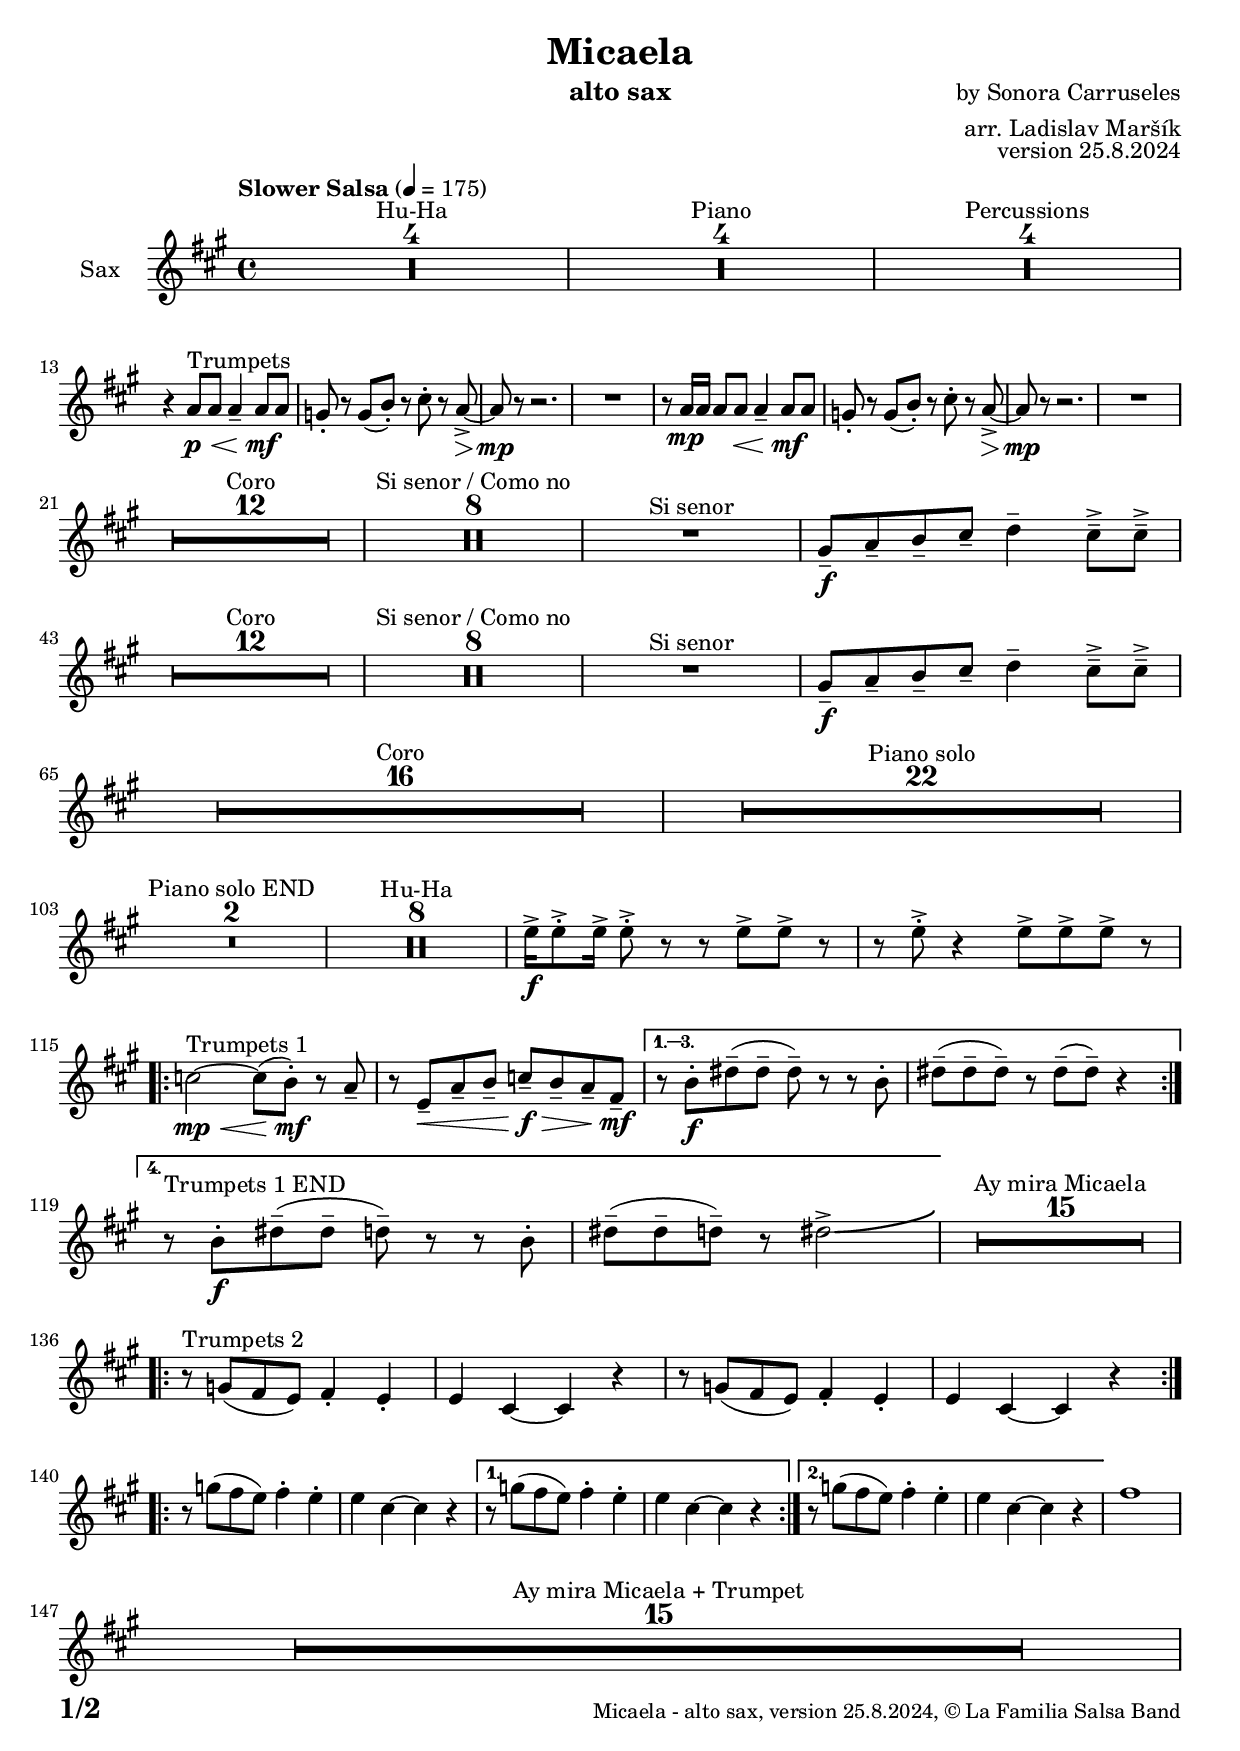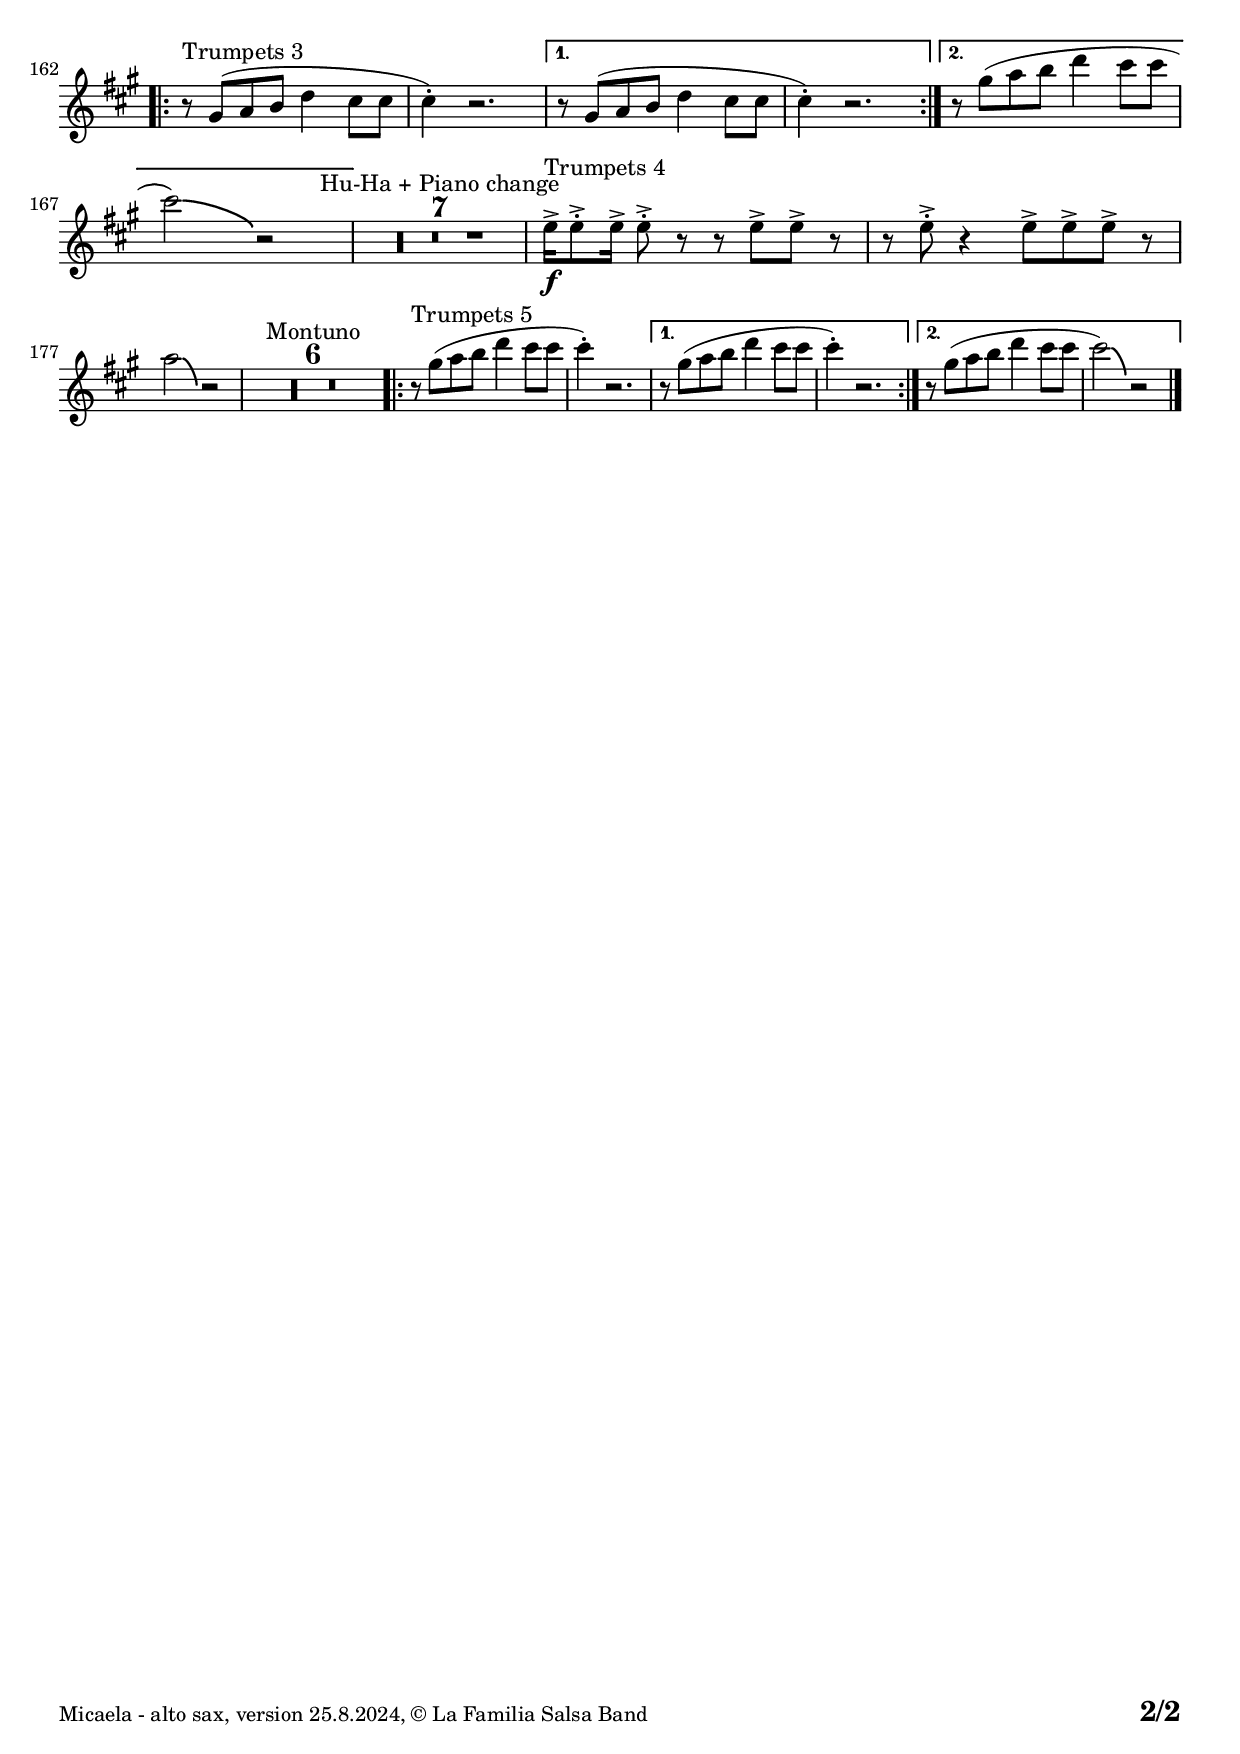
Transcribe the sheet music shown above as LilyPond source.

\version "2.24.4"

% Sheet revision 2022_09

\header {
  title = "Micaela"
  instrument = "alto sax"
  composer = "by Sonora Carruseles"
  arranger = "arr. Ladislav Maršík"
  opus = "version 25.8.2024"
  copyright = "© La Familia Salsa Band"
}

inst =
#(define-music-function
  (string)
  (string?)
  #{ <>^\markup \abs-fontsize #16 \bold \box #string #})

makePercent = #(define-music-function (note) (ly:music?)
                 (make-music 'PercentEvent 'length (ly:music-length note)))

#(define (test-stencil grob text)
   (let* ((orig (ly:grob-original grob))
          (siblings (ly:spanner-broken-into orig)) ; have we been split?
          (refp (ly:grob-system grob))
          (left-bound (ly:spanner-bound grob LEFT))
          (right-bound (ly:spanner-bound grob RIGHT))
          (elts-L (ly:grob-array->list (ly:grob-object left-bound 'elements)))
          (elts-R (ly:grob-array->list (ly:grob-object right-bound 'elements)))
          (break-alignment-L
           (filter
            (lambda (elt) (grob::has-interface elt 'break-alignment-interface))
            elts-L))
          (break-alignment-R
           (filter
            (lambda (elt) (grob::has-interface elt 'break-alignment-interface))
            elts-R))
          (break-alignment-L-ext (ly:grob-extent (car break-alignment-L) refp X))
          (break-alignment-R-ext (ly:grob-extent (car break-alignment-R) refp X))
          (num
           (markup text))
          (num
           (if (or (null? siblings)
                   (eq? grob (car siblings)))
               num
               (make-parenthesize-markup num)))
          (num (grob-interpret-markup grob num))
          (num-stil-ext-X (ly:stencil-extent num X))
          (num-stil-ext-Y (ly:stencil-extent num Y))
          (num (ly:stencil-aligned-to num X CENTER))
          (num
           (ly:stencil-translate-axis
            num
            (+ (interval-length break-alignment-L-ext)
               (* 0.5
                  (- (car break-alignment-R-ext)
                     (cdr break-alignment-L-ext))))
            X))
          (bracket-L
           (markup
            #:path
            0.1 ; line-thickness
            `((moveto 0.5 ,(* 0.5 (interval-length num-stil-ext-Y)))
              (lineto ,(* 0.5
                          (- (car break-alignment-R-ext)
                             (cdr break-alignment-L-ext)
                             (interval-length num-stil-ext-X)))
                      ,(* 0.5 (interval-length num-stil-ext-Y)))
              (closepath)
              (rlineto 0.0
                       ,(if (or (null? siblings) (eq? grob (car siblings)))
                            -1.0 0.0)))))
          (bracket-R
           (markup
            #:path
            0.1
            `((moveto ,(* 0.5
                          (- (car break-alignment-R-ext)
                             (cdr break-alignment-L-ext)
                             (interval-length num-stil-ext-X)))
                      ,(* 0.5 (interval-length num-stil-ext-Y)))
              (lineto 0.5
                      ,(* 0.5 (interval-length num-stil-ext-Y)))
              (closepath)
              (rlineto 0.0
                       ,(if (or (null? siblings) (eq? grob (last siblings)))
                            -1.0 0.0)))))
          (bracket-L (grob-interpret-markup grob bracket-L))
          (bracket-R (grob-interpret-markup grob bracket-R))
          (num (ly:stencil-combine-at-edge num X LEFT bracket-L 0.4))
          (num (ly:stencil-combine-at-edge num X RIGHT bracket-R 0.4)))
     num))

#(define-public (Measure_attached_spanner_engraver context)
   (let ((span '())
         (finished '())
         (event-start '())
         (event-stop '()))
     (make-engraver
      (listeners ((measure-counter-event engraver event)
                  (if (= START (ly:event-property event 'span-direction))
                      (set! event-start event)
                      (set! event-stop event))))
      ((process-music trans)
       (if (ly:stream-event? event-stop)
           (if (null? span)
               (ly:warning "You're trying to end a measure-attached spanner but you haven't started one.")
               (begin (set! finished span)
                 (ly:engraver-announce-end-grob trans finished event-start)
                 (set! span '())
                 (set! event-stop '()))))
       (if (ly:stream-event? event-start)
           (begin (set! span (ly:engraver-make-grob trans 'MeasureCounter event-start))
             (set! event-start '()))))
      ((stop-translation-timestep trans)
       (if (and (ly:spanner? span)
                (null? (ly:spanner-bound span LEFT))
                (moment<=? (ly:context-property context 'measurePosition) ZERO-MOMENT))
           (ly:spanner-set-bound! span LEFT
                                  (ly:context-property context 'currentCommandColumn)))
       (if (and (ly:spanner? finished)
                (moment<=? (ly:context-property context 'measurePosition) ZERO-MOMENT))
           (begin
            (if (null? (ly:spanner-bound finished RIGHT))
                (ly:spanner-set-bound! finished RIGHT
                                       (ly:context-property context 'currentCommandColumn)))
            (set! finished '())
            (set! event-start '())
            (set! event-stop '()))))
      ((finalize trans)
       (if (ly:spanner? finished)
           (begin
            (if (null? (ly:spanner-bound finished RIGHT))
                (set! (ly:spanner-bound finished RIGHT)
                      (ly:context-property context 'currentCommandColumn)))
            (set! finished '())))
       (if (ly:spanner? span)
           (begin
            (ly:warning "I think there's a dangling measure-attached spanner :-(")
            (ly:grob-suicide! span)
            (set! span '())))))))

\layout {
  \context {
    \Staff
    \consists #Measure_attached_spanner_engraver
    \override MeasureCounter.font-encoding = #'latin1
    \override MeasureCounter.font-size = 0
    \override MeasureCounter.outside-staff-padding = 2
    \override MeasureCounter.outside-staff-horizontal-padding = #0
  }
}

repeatBracket = #(define-music-function
                  (parser location N note)
                  (number? ly:music?)
                  #{
                    \override Staff.MeasureCounter.stencil =
                    #(lambda (grob) (test-stencil grob #{ #(string-append(number->string N) "x") #} ))
                    \startMeasureCount
                    \repeat volta #N { $note }
                    \stopMeasureCount
                  #}
                  )

AltoSax = \new Voice
\transpose c a'
\relative c  {
    \set Staff.instrumentName = \markup {
        \center-align { "Sax" }
    }
    
      \clef treble
  \key c \major
  \time 4/4
  \tempo "Slower Salsa" 4 = 175
    	
    \set Score.skipBars = ##t R1*4 ^\markup { "Hu-Ha" }
    
    \set Score.skipBars = ##t R1*4 ^\markup { "Piano" }
    
    \set Score.skipBars = ##t R1*4 ^\markup { "Percussions" } \break

    r4 c8 ^\markup { "Trumpets" } \p \< c c4 \tenuto c8 \! \mf c |
    bes8 -. r bes ( d -. ) r e -. r c \> \accent ~ |
    c8 \mp r r2. |
    R1 |
    r8 c16 \mp c c8 c  \< c4 \tenuto c8 \! \mf c |
    bes8 -. r bes ( d -. ) r e -. r c \> \accent ~ |
    c8 \mp r r2. |
    R1 | \break
    
    \set Score.skipBars = ##t R1*12 ^\markup { "Coro" }
    
    \set Score.skipBars = ##t R1*8 ^\markup { "Si senor / Como no" }

    R1 ^\markup { "Si senor" } 
    
    b8 \f \tenuto c \tenuto d \tenuto e \tenuto f4 \tenuto e8 \tenuto \accent e \tenuto \accent \break
    
    \set Score.skipBars = ##t R1*12 ^\markup { "Coro" }
    
    \set Score.skipBars = ##t R1*8 ^\markup { "Si senor / Como no" }
    
    R1 ^\markup { "Si senor" } 
    
    b8 \f \tenuto c \tenuto d \tenuto e \tenuto f4 \tenuto e8 \tenuto \accent e \tenuto \accent \break
    
    \set Score.skipBars = ##t R1*16 ^\markup { "Coro" }
    
    \set Score.skipBars = ##t R1*22 ^\markup { "Piano solo" } \break
    
    \set Score.skipBars = ##t R1*2 ^\markup { "Piano solo END" }
    
    \set Score.skipBars = ##t R1*8 ^\markup { "Hu-Ha" }
    
    g16 \f \accent g8 \accent -. g16 \accent g8 \accent -. r r g \accent g \accent r |
    r g8 \accent -. r4 g8 \accent g8 \accent g8 \accent r |  \break
    
    \repeat volta 4 {
        es2 ^\markup { "Trumpets 1" } \mp \< ~ es8 ( d -. \mf  ) r c \tenuto |
        r g \< \tenuto c \tenuto d \tenuto es \f \> \tenuto d \tenuto c \tenuto a \mf \tenuto |
    }
        \alternative { 
          {
            r8 d -. \f fis \tenuto ( fis \tenuto fis \tenuto ) r r d -. |
            fis \tenuto ( fis \tenuto fis \tenuto ) r fis \tenuto ( fis \tenuto ) r4 |  \break
          }
          {
            r8 ^\markup { "Trumpets 1 END" } d -. \f fis \tenuto ( fis \tenuto f \tenuto ) r r d -. |
            fis \tenuto ( fis \tenuto f \tenuto ) r fis2 \accent \bendAfter #4  |
          }
        } 
    
    \set Score.skipBars = ##t R1*15 ^\markup { "Ay mira Micaela" } \break
    
    \repeat volta 2 { r8 ^\markup { "Trumpets 2" } bes, ( a g ) a4 -. g4 -. |
        g e ~ e r |
        r8 bes' ( a g  ) a4 -. g4 -. |
        g e ~ e r |
    } \break

    \repeat volta 2 { r8 bes'' ( a g ) a4 -. g4 -. |
        g e ~ e r |
    }
    \alternative {
        {
        r8 bes' ( a g  ) a4 -. g4 -. |
        g e ~ e r |
        }
        {
        r8 bes' ( a g  ) a4 -. g4 -. |
        g e ~ e r |
        }
    }
    a1 |  \break
    
    \set Score.skipBars = ##t R1*15 ^\markup { "Ay mira Micaela + Trumpet" } \break
    
    \repeat volta 2 { 
        r8 ^\markup { "Trumpets 3" } b, ( c d f4 e8 e |
        e4 -. ) r2. |
    }
    \alternative {
    {    r8 b ( c d f4 e8 e |
        e4 -. ) r2. |
    }
    {    r8 b' ( c d f4 e8 e | \break
     e2 ) \bendAfter #-5 r2 |
    }
    }
    
    \set Score.skipBars = ##t R1*7 ^\markup { "Hu-Ha + Piano change" }
    
    g,16 ^\markup { "Trumpets 4" }  \f \accent g8 \accent -. g16 \accent g8 \accent -. r r g \accent g \accent r |
    r g8 \accent -. r4 g8 \accent g8 \accent g8 \accent r |  \break
    c2 \bendAfter #-5 r2 |
    
    
    \set Score.skipBars = ##t R1*6 ^\markup { "Montuno" }
    
    \repeat volta 2 { 
        r8 ^\markup { "Trumpets 5" } b ( c d f4 e8 e |
        e4 -. ) r2. |
    }
    \alternative {
    {
          r8 b ( c d f4 e8 e |
        e4 -. ) r2. |
    }
    {
          r8 b ( c d f4 e8 e |
    e2 ) \bendAfter #-5 r2 |
    }
    }
    
  \label #'lastPage
    \bar "|."
}

\score {
  \compressMMRests \new Staff \with {
    \consists "Volta_engraver"
  }
  {
    \AltoSax
  }
  \layout {
    \context {
      \Score
      \remove "Volta_engraver"
    }
  }
}

\paper {
  system-system-spacing =
  #'((basic-distance . 14)
     (minimum-distance . 10)
     (padding . 1)
     (stretchability . 60))
  between-system-padding = #2
  bottom-margin = 5\mm

  print-page-number = ##t
  print-first-page-number = ##t
  oddHeaderMarkup = \markup \fill-line { " " }
  evenHeaderMarkup = \markup \fill-line { " " }
  oddFooterMarkup = \markup {
    \fill-line {
      \bold \fontsize #2
      \concat { \fromproperty #'page:page-number-string "/" \page-ref #'lastPage "0" "?" }

      \fontsize #-1
      \concat { \fromproperty #'header:title " - " \fromproperty #'header:instrument ", " \fromproperty #'header:opus ", " \fromproperty #'header:copyright }
    }
  }
  evenFooterMarkup = \markup {
    \fill-line {
      \fontsize #-1
      \concat { \fromproperty #'header:title " - " \fromproperty #'header:instrument ", " \fromproperty #'header:opus ", " \fromproperty #'header:copyright }

      \bold \fontsize #2
      \concat { \fromproperty #'page:page-number-string "/" \page-ref #'lastPage "0" "?" }
    }
  }
}